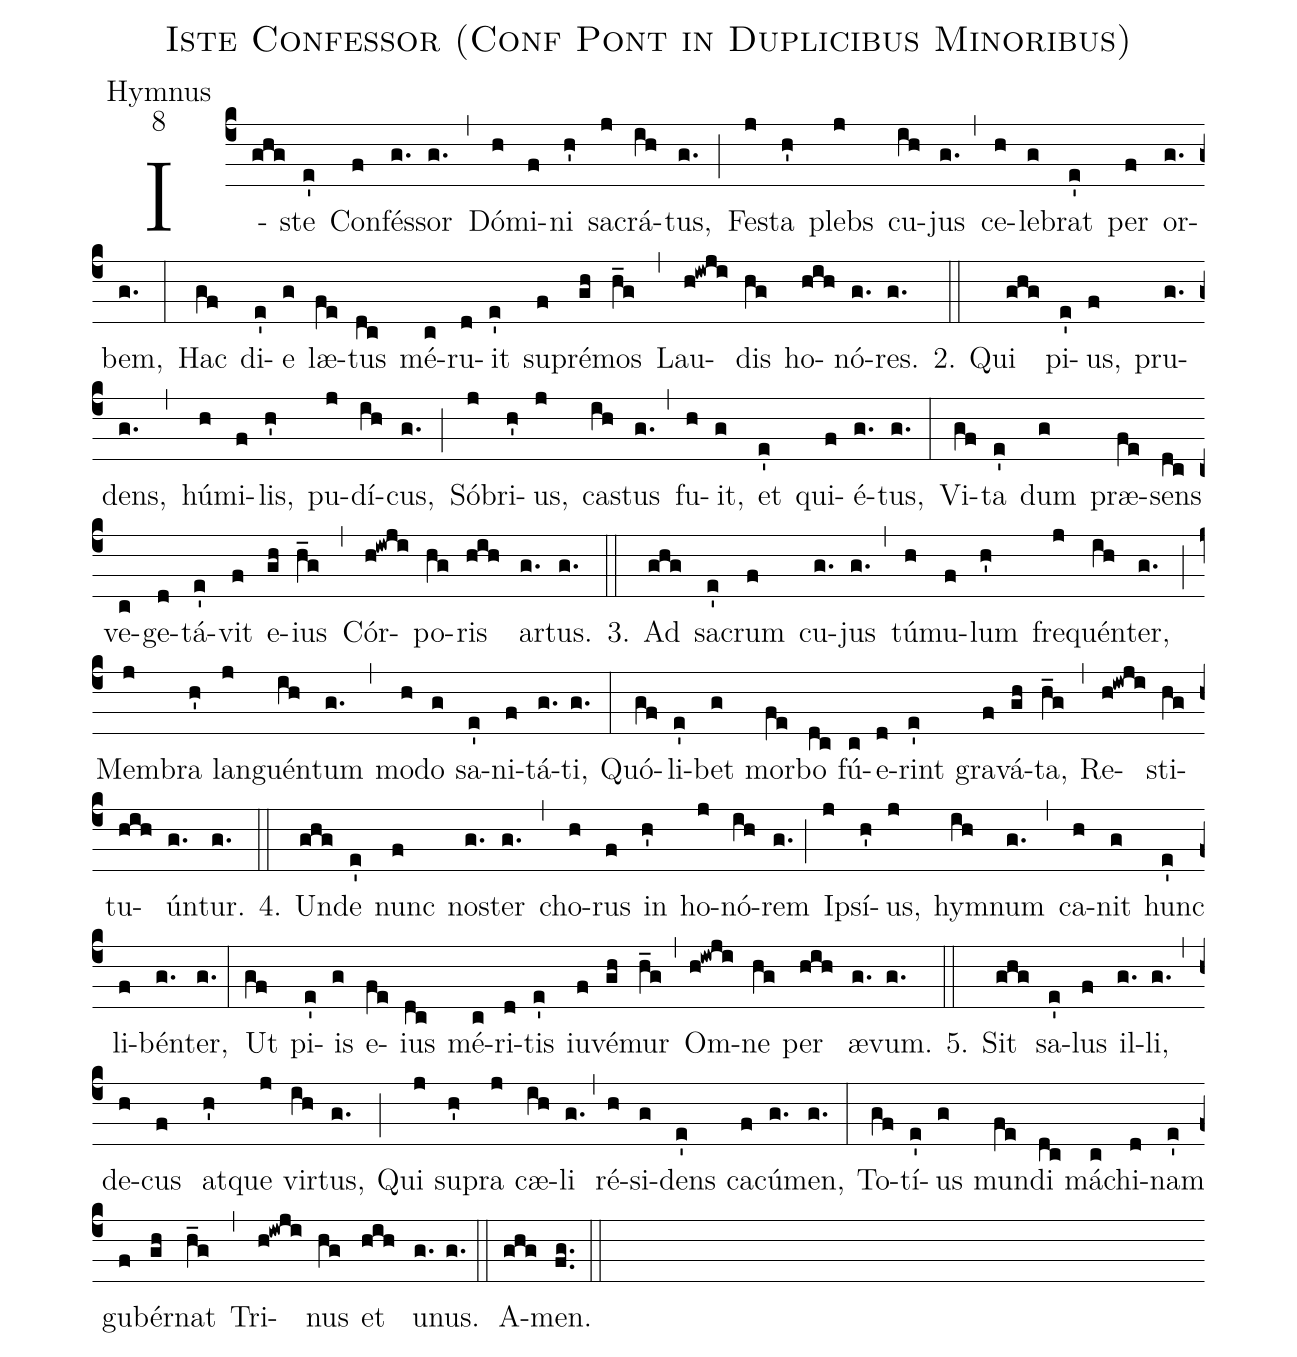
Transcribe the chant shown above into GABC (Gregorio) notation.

name:Iste Confessor (Conf Pont in Duplicibus Minoribus);
office-part:Hymnus;
mode:8;
%%
(c4)I(ghg)ste(e') Con(f)fés(g.)sor(g.) (,) Dó(h)mi(f)ni(h') sa(j)crá(ih)tus,(g.) (;)
Fes(j)ta(h') plebs(j) cu(ih)jus(g.) (,) ce(h)le(g)brat(e') per(f) or(g.)bem,(g.) (:)
Hac(gf) di(e')e(g) læ(fe)tus(dc) mé(c)ru(d)it(e') su(f)pré(gh)mos(h_g) (,)
Lau(h!iwji)dis(hg) ho(hih)nó(g.)res.(g.) (::)

2. Qui(ghg) pi(e')us,(f) pru(g.)dens,(g.) (,) hú(h)mi(f)lis,(h') pu(j)dí(ih)cus,(g.) (;)
Só(j)bri(h')us,(j) cas(ih)tus(g.) (,) fu(h)it,(g) et(e') qui(f)é(g.)tus,(g.) (:)
Vi(gf)ta(e') dum(g) præ(fe)sens(dc) ve(c)ge(d)tá(e')vit(f) e(gh)ius(h_g) (,)
Cór(h!iwji)po(hg)ris(hih) ar(g.)tus.(g.) (::)

3. Ad(ghg) sa(e')crum(f) cu(g.)jus(g.) (,) tú(h)mu(f)lum(h') fre(j)quén(ih)ter,(g.) (;)
Mem(j)bra(h') lan(j)guén(ih)tum(g.) (,) mo(h)do(g) sa(e')ni(f)tá(g.)ti,(g.) (:)
Quó(gf)li(e')bet(g) mor(fe)bo(dc) fú(c)e(d)rint(e') gra(f)vá(gh)ta,(h_g) (,)
Re(h!iwji)sti(hg)tu(hih)ún(g.)tur.(g.) (::)

4. Un(ghg)de(e') nunc(f) nos(g.)ter(g.) (,) cho(h)rus(f) in(h') ho(j)nó(ih)rem(g.) (;)
Ip(j)sí(h')us,(j) hym(ih)num(g.) (,) ca(h)nit(g) hunc(e') li(f)bén(g.)ter,(g.) (:)
Ut(gf) pi(e')is(g) e(fe)ius(dc) mé(c)ri(d)tis(e') iu(f)vé(gh)mur(h_g) (,)
Om(h!iwji)ne(hg) per(hih) æ(g.)vum.(g.) (::)

5. Sit(ghg) sa(e')lus(f) il(g.)li,(g.) (,) de(h)cus (f) at(h')que(j) vir(ih)tus,(g.) (;)
Qui(j) su(h')pra(j) cæ(ih)li(g.) (,) ré(h)si(g)dens(e') ca(f)cú(g.)men,(g.) (:)
To(gf)tí(e')us(g) mun(fe)di(dc) má(c)chi(d)nam(e') gu(f)bér(gh)nat(h_g) (,)
Tri(h!iwji)nus(hg) et(hih) u(g.)nus.(g.) (::) A(ghg)men.(fg..) (::)
